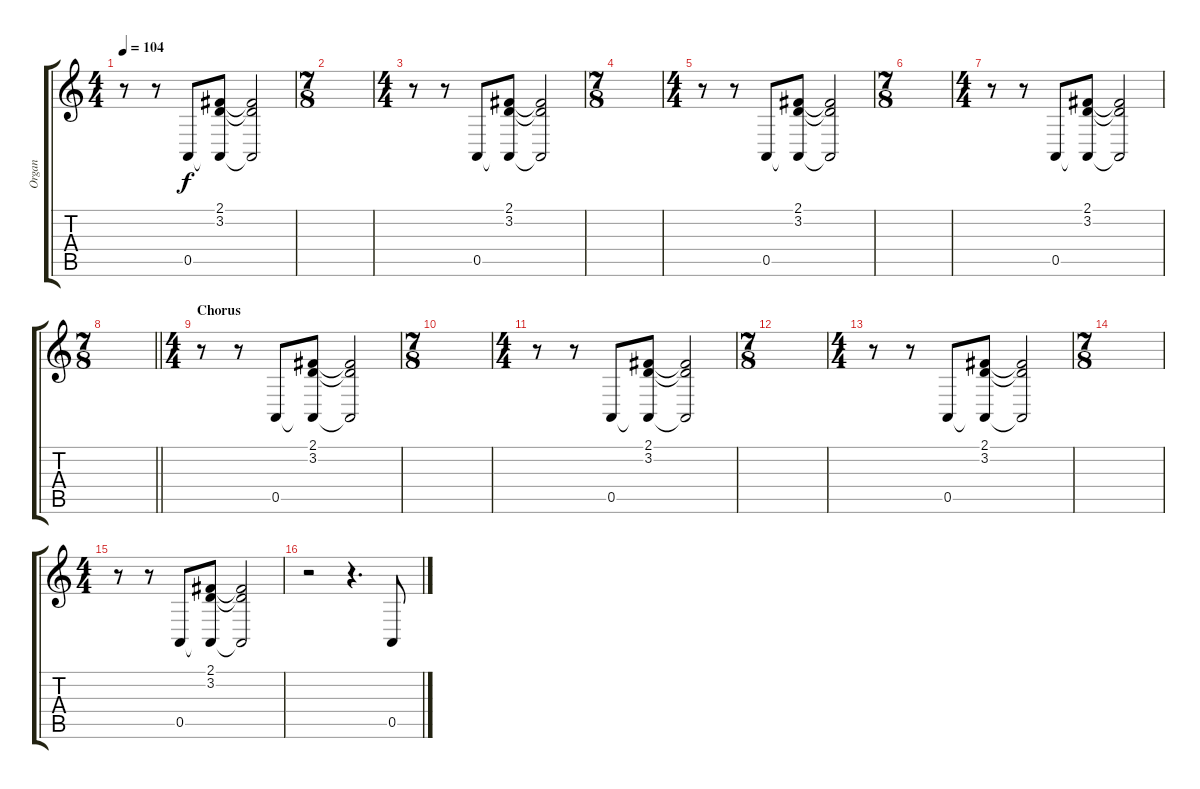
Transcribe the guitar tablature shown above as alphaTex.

\track ("Organ" "Organ") {instrument drawbarorgan}
\staff {score tabs}
\tuning (E4 B3 G3 D3 A2 E2) {hide}
\ts (4 4)
\tempo 104
\clef g2
\ks c
r.8{dy f} r.8 0.5.8 (2.1 3.2 0.5{t}).8 (2.1{t} 3.2{t} 0.5{t}).2 |
\ts (7 8)
|
\ts (4 4)
r.8 r.8 0.5.8 (2.1 3.2 0.5{t}).8 (2.1{t} 3.2{t} 0.5{t}).2 |
\ts (7 8)
|
\ts (4 4)
r.8 r.8 0.5.8 (2.1 3.2 0.5{t}).8 (2.1{t} 3.2{t} 0.5{t}).2 |
\ts (7 8)
|
\ts (4 4)
r.8 r.8 0.5.8 (2.1 3.2 0.5{t}).8 (2.1{t} 3.2{t} 0.5{t}).2 |
\ts (7 8)
\barLineRight lightlight
|
\ts (4 4)
\section ("" "Chorus")
r.8 r.8 0.5.8 (2.1 3.2 0.5{t}).8 (2.1{t} 3.2{t} 0.5{t}).2 |
\ts (7 8)
|
\ts (4 4)
r.8 r.8 0.5.8 (2.1 3.2 0.5{t}).8 (2.1{t} 3.2{t} 0.5{t}).2 |
\ts (7 8)
|
\ts (4 4)
r.8 r.8 0.5.8 (2.1 3.2 0.5{t}).8 (2.1{t} 3.2{t} 0.5{t}).2 |
\ts (7 8)
|
\ts (4 4)
r.8 r.8 0.5.8 (2.1 3.2 0.5{t}).8 (2.1{t} 3.2{t} 0.5{t}).2 |
r.2 r.4{d} 0.5.8
